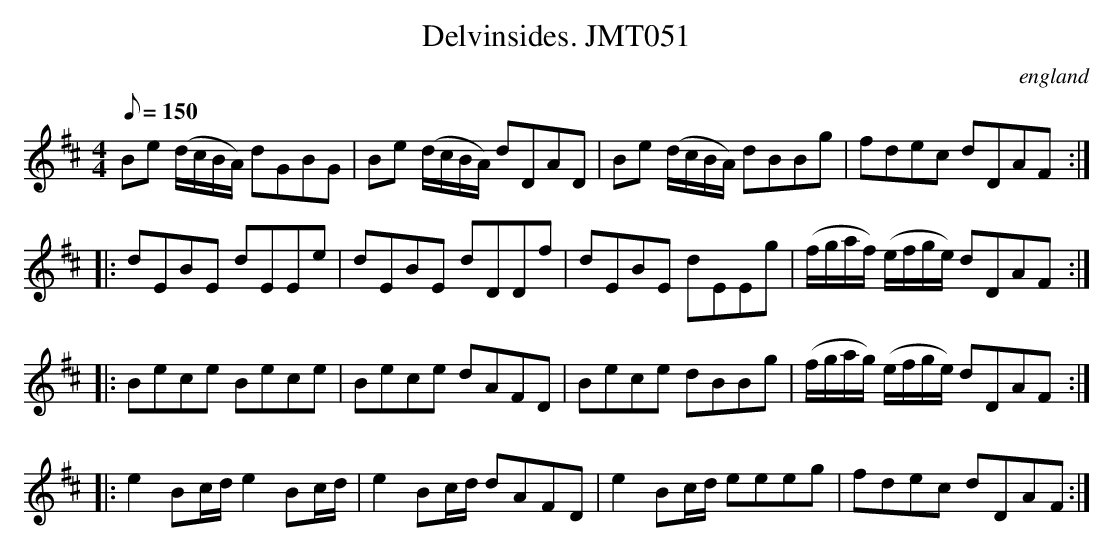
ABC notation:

X:1
T:Delvinsides. JMT051
O:england
M:4/4
L:1/8
Q:150
K:D
Be (d/c/B/A/) dGBG|Be (d/c/B/A/) dDAD|Be (d/c/B/A/) dBBg|fdec dDAF:|
|:dEBE dEEe|dEBE dDDf|dEBE dEEg|(f/g/a/f/) (e/f/g/e/) dDAF:|
|:Bece Bece|Bece dAFD|Bece dBBg|(f/g/a/g/) (e/f/g/e/) dDAF:|
|:e2Bc/d/e2Bc/d/|e2Bc/d/ dAFD|e2Bc/d/ eeeg|fdec dDAF:|]
